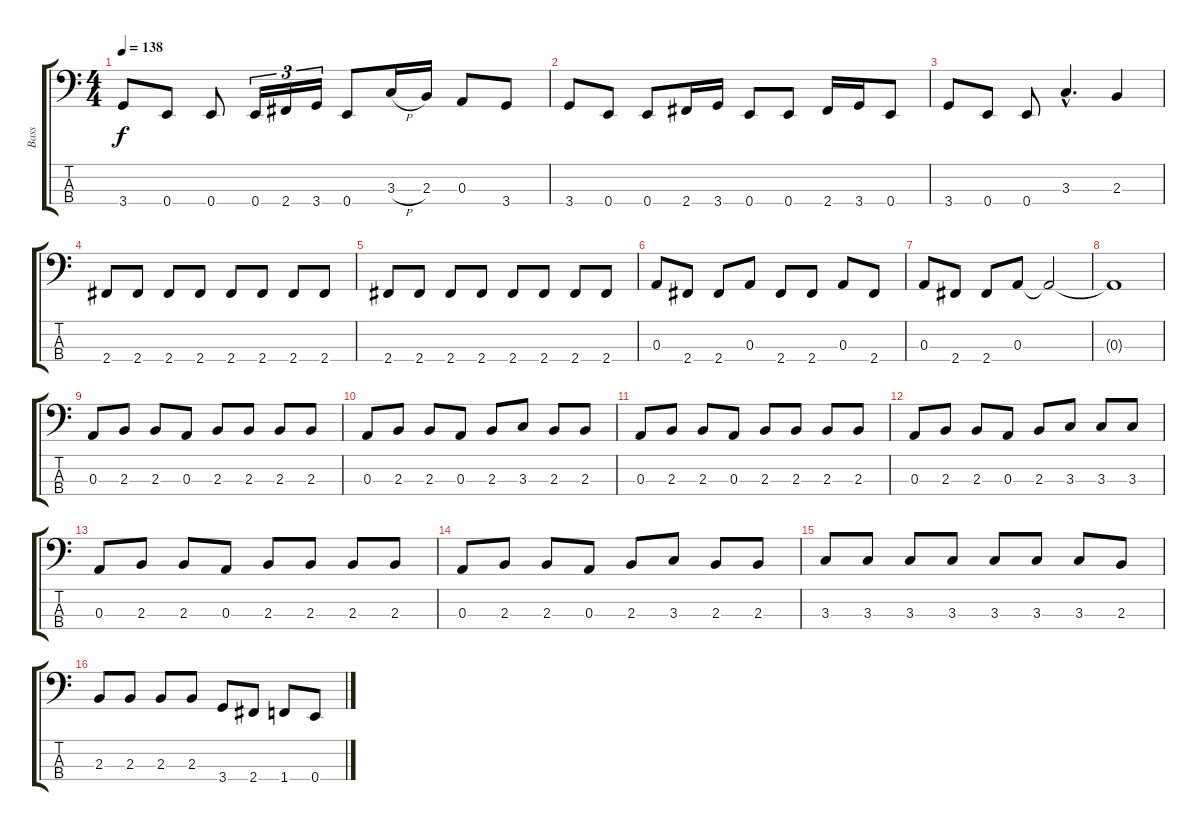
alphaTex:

\track ("Bass" "Bass") {instrument electricbassfinger}
\staff {score tabs}
\tuning (G2 D2 A1 E1) {hide}
\ts (4 4)
\tempo 138
\clef f4
\ks c
3.4.8{dy f} 0.4.8 0.4.8 0.4.16{tu (3 2)} 2.4.16{tu (3 2)} 3.4.16{tu (3 2)} 0.4.8 3.3{h}.16 2.3.16 0.3.8 3.4.8 |
3.4.8 0.4.8 0.4.8 2.4.16 3.4.16 0.4.8 0.4.8 2.4.16 3.4.16 0.4.8 |
3.4.8 0.4.8 0.4.8 3.3{hac}.4{d} 2.3.4 |
2.4.8 2.4.8 2.4.8 2.4.8 2.4.8 2.4.8 2.4.8 2.4.8 |
2.4.8 2.4.8 2.4.8 2.4.8 2.4.8 2.4.8 2.4.8 2.4.8 |
0.3.8 2.4.8 2.4.8 0.3.8 2.4.8 2.4.8 0.3.8 2.4.8 |
0.3.8 2.4.8 2.4.8 0.3.8 0.3{t}.2 |
0.3{t}.1 |
0.3.8 2.3.8 2.3.8 0.3.8 2.3.8 2.3.8 2.3.8 2.3.8 |
0.3.8 2.3.8 2.3.8 0.3.8 2.3.8 3.3.8 2.3.8 2.3.8 |
0.3.8 2.3.8 2.3.8 0.3.8 2.3.8 2.3.8 2.3.8 2.3.8 |
0.3.8 2.3.8 2.3.8 0.3.8 2.3.8 3.3.8 3.3.8 3.3.8 |
0.3.8 2.3.8 2.3.8 0.3.8 2.3.8 2.3.8 2.3.8 2.3.8 |
0.3.8 2.3.8 2.3.8 0.3.8 2.3.8 3.3.8 2.3.8 2.3.8 |
3.3.8 3.3.8 3.3.8 3.3.8 3.3.8 3.3.8 3.3.8 2.3.8 |
2.3.8 2.3.8 2.3.8 2.3.8 3.4.8 2.4.8 1.4.8 0.4.8
